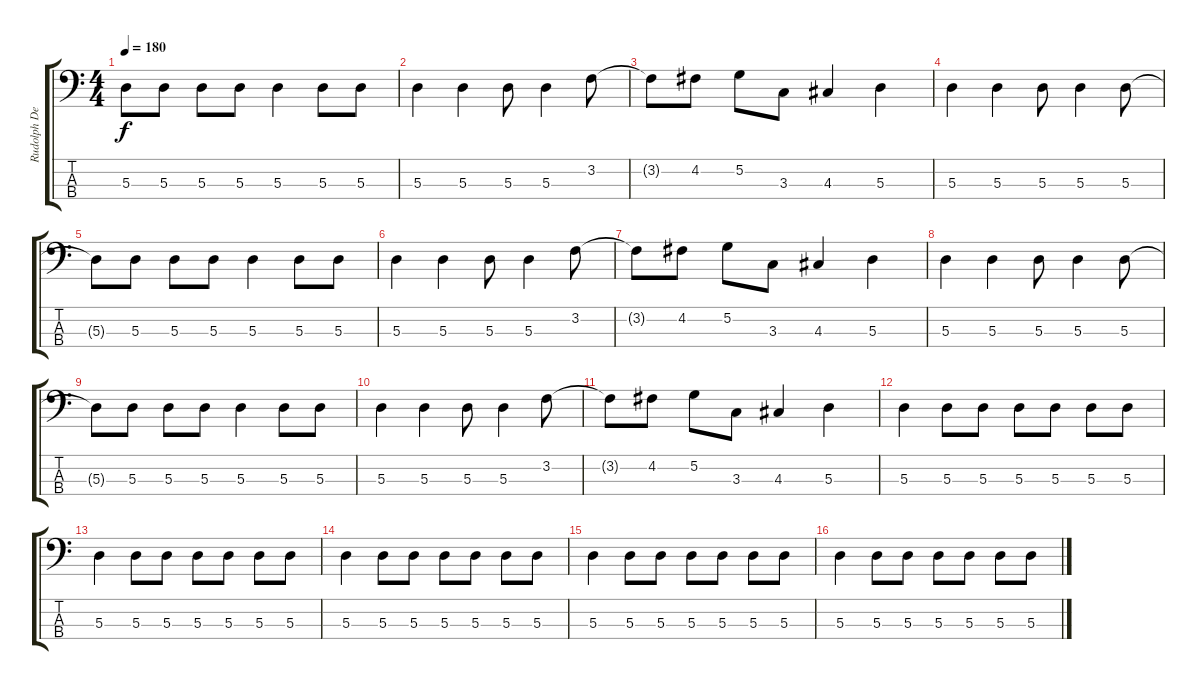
\track ("Rudolph De Borst" "Rudolph De") {instrument electricbasspick}
\staff {score tabs}
\tuning (G2 D2 A1 E1) {hide}
\ts (4 4)
\tempo 180
\clef f4
\ks c
5.3{t}.8{dy f} 5.3.8 5.3.8 5.3.8 5.3.4 5.3.8 5.3.8 |
5.3.4 5.3.4 5.3.8 5.3.4 3.2.8 |
3.2{t}.8 4.2.8 5.2.8 3.3.8 4.3.4 5.3.4 |
5.3.4 5.3.4 5.3.8 5.3.4 5.3.8 |
5.3{t}.8 5.3.8 5.3.8 5.3.8 5.3.4 5.3.8 5.3.8 |
5.3.4 5.3.4 5.3.8 5.3.4 3.2.8 |
3.2{t}.8 4.2.8 5.2.8 3.3.8 4.3.4 5.3.4 |
5.3.4 5.3.4 5.3.8 5.3.4 5.3.8 |
5.3{t}.8 5.3.8 5.3.8 5.3.8 5.3.4 5.3.8 5.3.8 |
5.3.4 5.3.4 5.3.8 5.3.4 3.2.8 |
3.2{t}.8 4.2.8 5.2.8 3.3.8 4.3.4 5.3.4 |
5.3.4 5.3.8 5.3.8 5.3.8 5.3.8 5.3.8 5.3.8 |
5.3.4 5.3.8 5.3.8 5.3.8 5.3.8 5.3.8 5.3.8 |
5.3.4 5.3.8 5.3.8 5.3.8 5.3.8 5.3.8 5.3.8 |
5.3.4 5.3.8 5.3.8 5.3.8 5.3.8 5.3.8 5.3.8 |
5.3.4 5.3.8 5.3.8 5.3.8 5.3.8 5.3.8 5.3.8
